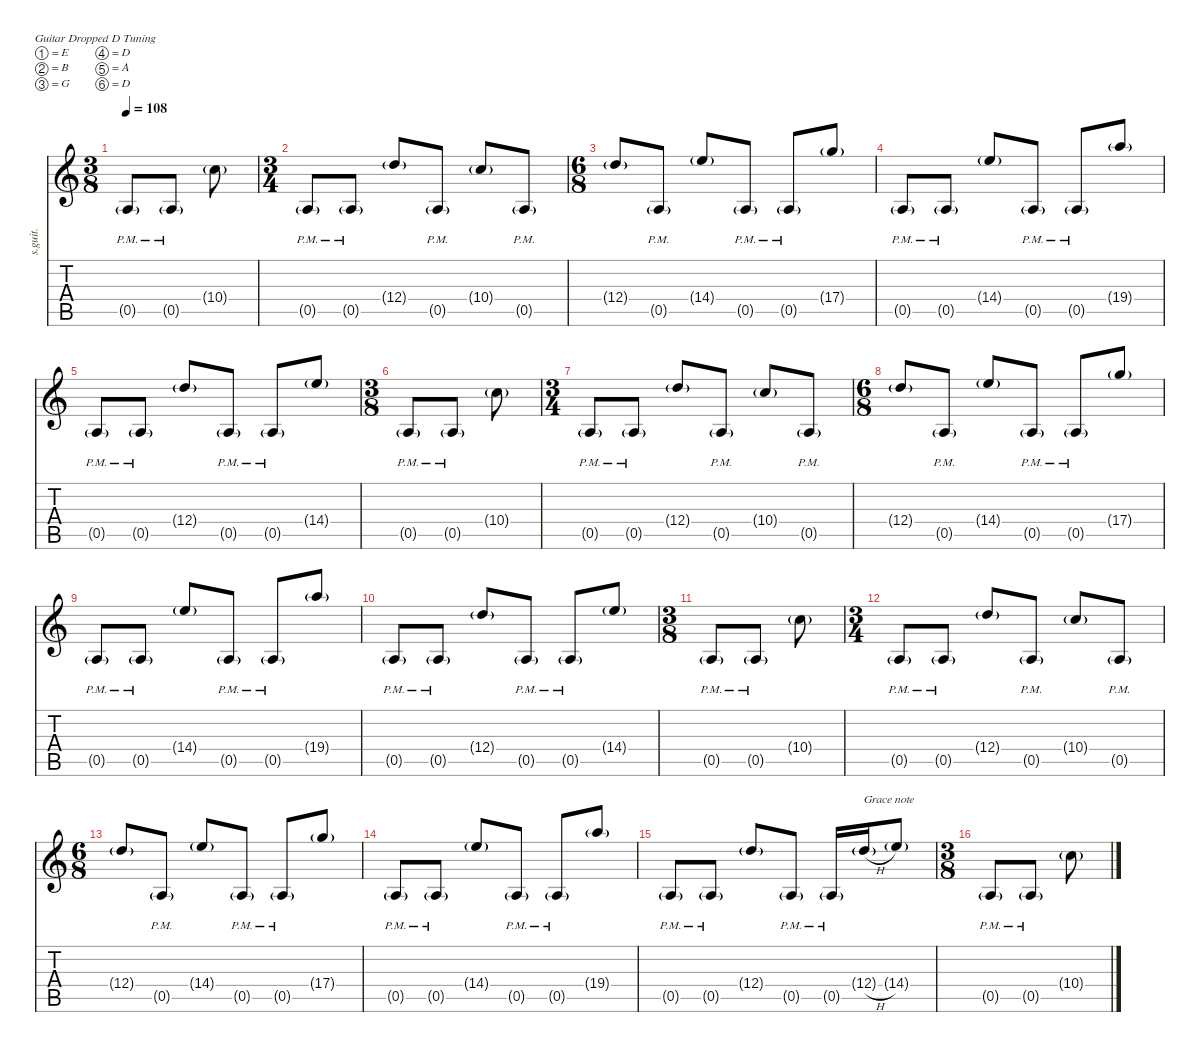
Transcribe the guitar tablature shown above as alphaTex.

\defaultSystemsLayout 4
\hideDynamics
\bracketExtendMode nobrackets
\track ("Adam Jones (Guitar II)" "s.guit.") {instrument distortionguitar}
\staff {score tabs}
\tuning (E4 B3 G3 D3 A2 D2)
\ts (3 8)
\beaming (8 2 2 2 2)
\tempo 108
\clef g2
\ks c
0.5{g pm}.8{lyrics (0 "") lyrics (1 "") lyrics (2 "") lyrics (3 "") lyrics (4 "") dy fff} 0.5{g pm}.8{lyrics (0 "") lyrics (1 "") lyrics (2 "") lyrics (3 "") lyrics (4 "")} 10.4{g}.8{lyrics (0 "") lyrics (1 "") lyrics (2 "") lyrics (3 "") lyrics (4 "")} |
\ts (3 4)
\beaming (8 2 2 2 2)
0.5{g pm}.8{lyrics (0 "") lyrics (1 "") lyrics (2 "") lyrics (3 "") lyrics (4 "")} 0.5{g pm}.8{lyrics (0 "") lyrics (1 "") lyrics (2 "") lyrics (3 "") lyrics (4 "")} 12.4{g}.8{lyrics (0 "") lyrics (1 "") lyrics (2 "") lyrics (3 "") lyrics (4 "")} 0.5{g pm}.8{lyrics (0 "") lyrics (1 "") lyrics (2 "") lyrics (3 "") lyrics (4 "")} 10.4{g}.8{lyrics (0 "") lyrics (1 "") lyrics (2 "") lyrics (3 "") lyrics (4 "")} 0.5{g pm}.8{lyrics (0 "") lyrics (1 "") lyrics (2 "") lyrics (3 "") lyrics (4 "")} |
\ts (6 8)
\beaming (8 2 2 2 2)
12.4{g}.8{lyrics (0 "") lyrics (1 "") lyrics (2 "") lyrics (3 "") lyrics (4 "")} 0.5{g pm}.8{lyrics (0 "") lyrics (1 "") lyrics (2 "") lyrics (3 "") lyrics (4 "")} 14.4{g}.8{lyrics (0 "") lyrics (1 "") lyrics (2 "") lyrics (3 "") lyrics (4 "")} 0.5{g pm}.8{lyrics (0 "") lyrics (1 "") lyrics (2 "") lyrics (3 "") lyrics (4 "")} 0.5{g pm}.8{lyrics (0 "") lyrics (1 "") lyrics (2 "") lyrics (3 "") lyrics (4 "")} 17.4{g}.8{lyrics (0 "") lyrics (1 "") lyrics (2 "") lyrics (3 "") lyrics (4 "")} |
0.5{g pm}.8{lyrics (0 "") lyrics (1 "") lyrics (2 "") lyrics (3 "") lyrics (4 "")} 0.5{g pm}.8{lyrics (0 "") lyrics (1 "") lyrics (2 "") lyrics (3 "") lyrics (4 "")} 14.4{g}.8{lyrics (0 "") lyrics (1 "") lyrics (2 "") lyrics (3 "") lyrics (4 "")} 0.5{g pm}.8{lyrics (0 "") lyrics (1 "") lyrics (2 "") lyrics (3 "") lyrics (4 "")} 0.5{g pm}.8{lyrics (0 "") lyrics (1 "") lyrics (2 "") lyrics (3 "") lyrics (4 "")} 19.4{g}.8{lyrics (0 "") lyrics (1 "") lyrics (2 "") lyrics (3 "") lyrics (4 "")} |
0.5{g pm}.8{lyrics (0 "") lyrics (1 "") lyrics (2 "") lyrics (3 "") lyrics (4 "")} 0.5{g pm}.8{lyrics (0 "") lyrics (1 "") lyrics (2 "") lyrics (3 "") lyrics (4 "")} 12.4{g}.8{lyrics (0 "") lyrics (1 "") lyrics (2 "") lyrics (3 "") lyrics (4 "")} 0.5{g pm}.8{lyrics (0 "") lyrics (1 "") lyrics (2 "") lyrics (3 "") lyrics (4 "")} 0.5{g pm}.8{lyrics (0 "") lyrics (1 "") lyrics (2 "") lyrics (3 "") lyrics (4 "")} 14.4{g}.8{lyrics (0 "") lyrics (1 "") lyrics (2 "") lyrics (3 "") lyrics (4 "")} |
\ts (3 8)
\beaming (8 2 2 2 2)
0.5{g pm}.8{lyrics (0 "") lyrics (1 "") lyrics (2 "") lyrics (3 "") lyrics (4 "")} 0.5{g pm}.8{lyrics (0 "") lyrics (1 "") lyrics (2 "") lyrics (3 "") lyrics (4 "")} 10.4{g}.8{lyrics (0 "") lyrics (1 "") lyrics (2 "") lyrics (3 "") lyrics (4 "")} |
\ts (3 4)
\beaming (8 2 2 2 2)
0.5{g pm}.8{lyrics (0 "") lyrics (1 "") lyrics (2 "") lyrics (3 "") lyrics (4 "")} 0.5{g pm}.8{lyrics (0 "") lyrics (1 "") lyrics (2 "") lyrics (3 "") lyrics (4 "")} 12.4{g}.8{lyrics (0 "") lyrics (1 "") lyrics (2 "") lyrics (3 "") lyrics (4 "")} 0.5{g pm}.8{lyrics (0 "") lyrics (1 "") lyrics (2 "") lyrics (3 "") lyrics (4 "")} 10.4{g}.8{lyrics (0 "") lyrics (1 "") lyrics (2 "") lyrics (3 "") lyrics (4 "")} 0.5{g pm}.8{lyrics (0 "") lyrics (1 "") lyrics (2 "") lyrics (3 "") lyrics (4 "")} |
\ts (6 8)
\beaming (8 2 2 2 2)
12.4{g}.8{lyrics (0 "") lyrics (1 "") lyrics (2 "") lyrics (3 "") lyrics (4 "")} 0.5{g pm}.8{lyrics (0 "") lyrics (1 "") lyrics (2 "") lyrics (3 "") lyrics (4 "")} 14.4{g}.8{lyrics (0 "") lyrics (1 "") lyrics (2 "") lyrics (3 "") lyrics (4 "")} 0.5{g pm}.8{lyrics (0 "") lyrics (1 "") lyrics (2 "") lyrics (3 "") lyrics (4 "")} 0.5{g pm}.8{lyrics (0 "") lyrics (1 "") lyrics (2 "") lyrics (3 "") lyrics (4 "")} 17.4{g}.8{lyrics (0 "") lyrics (1 "") lyrics (2 "") lyrics (3 "") lyrics (4 "")} |
0.5{g pm}.8{lyrics (0 "") lyrics (1 "") lyrics (2 "") lyrics (3 "") lyrics (4 "")} 0.5{g pm}.8{lyrics (0 "") lyrics (1 "") lyrics (2 "") lyrics (3 "") lyrics (4 "")} 14.4{g}.8{lyrics (0 "") lyrics (1 "") lyrics (2 "") lyrics (3 "") lyrics (4 "")} 0.5{g pm}.8{lyrics (0 "") lyrics (1 "") lyrics (2 "") lyrics (3 "") lyrics (4 "")} 0.5{g pm}.8{lyrics (0 "") lyrics (1 "") lyrics (2 "") lyrics (3 "") lyrics (4 "")} 19.4{g}.8{lyrics (0 "") lyrics (1 "") lyrics (2 "") lyrics (3 "") lyrics (4 "")} |
0.5{g pm}.8{lyrics (0 "") lyrics (1 "") lyrics (2 "") lyrics (3 "") lyrics (4 "")} 0.5{g pm}.8{lyrics (0 "") lyrics (1 "") lyrics (2 "") lyrics (3 "") lyrics (4 "")} 12.4{g}.8{lyrics (0 "") lyrics (1 "") lyrics (2 "") lyrics (3 "") lyrics (4 "")} 0.5{g pm}.8{lyrics (0 "") lyrics (1 "") lyrics (2 "") lyrics (3 "") lyrics (4 "")} 0.5{g pm}.8{lyrics (0 "") lyrics (1 "") lyrics (2 "") lyrics (3 "") lyrics (4 "")} 14.4{g}.8{lyrics (0 "") lyrics (1 "") lyrics (2 "") lyrics (3 "") lyrics (4 "")} |
\ts (3 8)
\beaming (8 2 2 2 2)
0.5{g pm}.8{lyrics (0 "") lyrics (1 "") lyrics (2 "") lyrics (3 "") lyrics (4 "")} 0.5{g pm}.8{lyrics (0 "") lyrics (1 "") lyrics (2 "") lyrics (3 "") lyrics (4 "")} 10.4{g}.8{lyrics (0 "") lyrics (1 "") lyrics (2 "") lyrics (3 "") lyrics (4 "")} |
\ts (3 4)
\beaming (8 2 2 2 2)
0.5{g pm}.8{lyrics (0 "") lyrics (1 "") lyrics (2 "") lyrics (3 "") lyrics (4 "")} 0.5{g pm}.8{lyrics (0 "") lyrics (1 "") lyrics (2 "") lyrics (3 "") lyrics (4 "")} 12.4{g}.8{lyrics (0 "") lyrics (1 "") lyrics (2 "") lyrics (3 "") lyrics (4 "")} 0.5{g pm}.8{lyrics (0 "") lyrics (1 "") lyrics (2 "") lyrics (3 "") lyrics (4 "")} 10.4{g}.8{lyrics (0 "") lyrics (1 "") lyrics (2 "") lyrics (3 "") lyrics (4 "")} 0.5{g pm}.8{lyrics (0 "") lyrics (1 "") lyrics (2 "") lyrics (3 "") lyrics (4 "")} |
\ts (6 8)
\beaming (8 2 2 2 2)
12.4{g}.8{lyrics (0 "") lyrics (1 "") lyrics (2 "") lyrics (3 "") lyrics (4 "")} 0.5{g pm}.8{lyrics (0 "") lyrics (1 "") lyrics (2 "") lyrics (3 "") lyrics (4 "")} 14.4{g}.8{lyrics (0 "") lyrics (1 "") lyrics (2 "") lyrics (3 "") lyrics (4 "")} 0.5{g pm}.8{lyrics (0 "") lyrics (1 "") lyrics (2 "") lyrics (3 "") lyrics (4 "")} 0.5{g pm}.8{lyrics (0 "") lyrics (1 "") lyrics (2 "") lyrics (3 "") lyrics (4 "")} 17.4{g}.8{lyrics (0 "") lyrics (1 "") lyrics (2 "") lyrics (3 "") lyrics (4 "")} |
0.5{g pm}.8{lyrics (0 "") lyrics (1 "") lyrics (2 "") lyrics (3 "") lyrics (4 "")} 0.5{g pm}.8{lyrics (0 "") lyrics (1 "") lyrics (2 "") lyrics (3 "") lyrics (4 "")} 14.4{g}.8{lyrics (0 "") lyrics (1 "") lyrics (2 "") lyrics (3 "") lyrics (4 "")} 0.5{g pm}.8{lyrics (0 "") lyrics (1 "") lyrics (2 "") lyrics (3 "") lyrics (4 "")} 0.5{g pm}.8{lyrics (0 "") lyrics (1 "") lyrics (2 "") lyrics (3 "") lyrics (4 "")} 19.4{g}.8{lyrics (0 "") lyrics (1 "") lyrics (2 "") lyrics (3 "") lyrics (4 "")} |
0.5{g pm}.8{lyrics (0 "") lyrics (1 "") lyrics (2 "") lyrics (3 "") lyrics (4 "")} 0.5{g pm}.8{lyrics (0 "") lyrics (1 "") lyrics (2 "") lyrics (3 "") lyrics (4 "")} 12.4{g}.8{lyrics (0 "") lyrics (1 "") lyrics (2 "") lyrics (3 "") lyrics (4 "")} 0.5{g pm}.8{lyrics (0 "") lyrics (1 "") lyrics (2 "") lyrics (3 "") lyrics (4 "")} 0.5{g pm}.16{lyrics (0 "") lyrics (1 "") lyrics (2 "") lyrics (3 "") lyrics (4 "")} 12.4{h g}.16{txt "Grace note" lyrics (0 "") lyrics (1 "") lyrics (2 "") lyrics (3 "") lyrics (4 "")} 14.4{g}.8{lyrics (0 "") lyrics (1 "") lyrics (2 "") lyrics (3 "") lyrics (4 "")} |
\ts (3 8)
\beaming (8 2 2 2 2)
0.5{g pm}.8{lyrics (0 "") lyrics (1 "") lyrics (2 "") lyrics (3 "") lyrics (4 "")} 0.5{g pm}.8{lyrics (0 "") lyrics (1 "") lyrics (2 "") lyrics (3 "") lyrics (4 "")} 10.4{g}.8{lyrics (0 "") lyrics (1 "") lyrics (2 "") lyrics (3 "") lyrics (4 "")}
